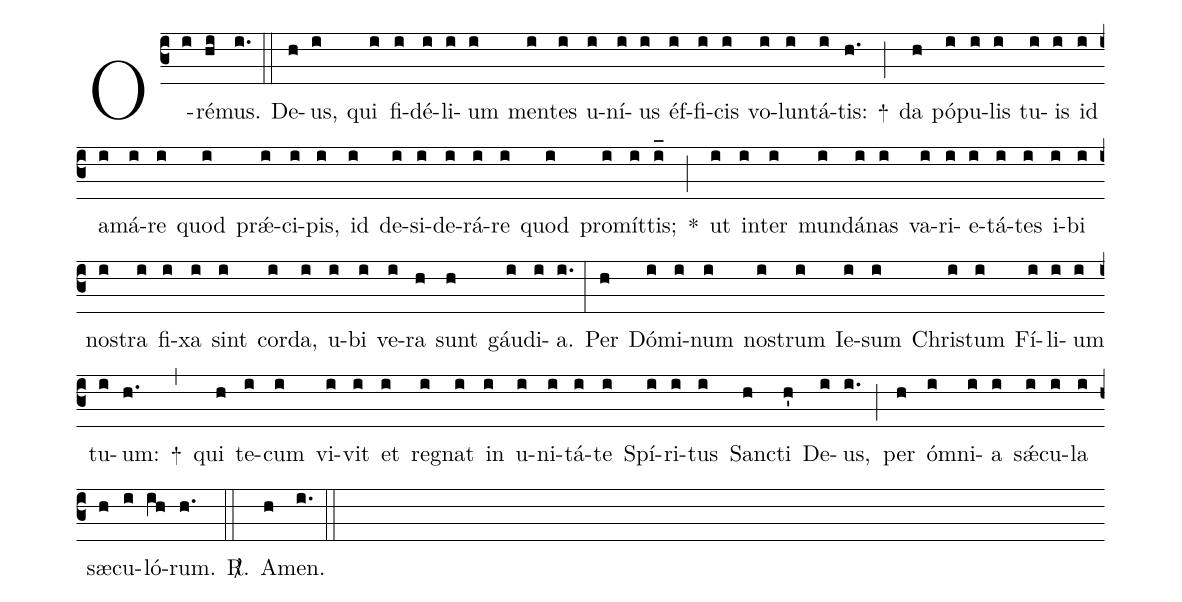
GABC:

%%
(c3)
O(i)ré(hi)mus.(i.) (::)

De(h)us,(i) qui(i) fi(i)dé(i)li(i)um(i) men(i)tes(i) u(i)ní(i)us(i) éf(i)fi(i)cis(i) vo(i)lun(i)tá(i)tis:(h.) +(;)
da(h) pó(i)pu(i)lis(i) tu(i)is(i) id(i) a(i)má(i)re(i) quod(i) prǽ(i)ci(i)pis,(i) id(i) de(i)si(i)de(i)rá(i)re(i) quod(i) pro(i)mít(i)tis;(i_) *(;)
ut(i) in(i)ter(i) mun(i)dá(i)nas(i) va(i)ri(i)e(i)tá(i)tes(i) i(i)bi(i) nos(i)tra(i) fi(i)xa(i) sint(i) cor(i)da,(i) u(i)bi(i) ve(i)ra(h) sunt(h) gáu(i)di(i)a.(i.) (:)

Per(h) Dó(i)mi(i)num(i) nos(i)trum(i) Ie(i)sum(i) Chris(i)tum(i) Fí(i)li(i)um(i) tu(i)um:(h.) +(,)
qui(h) te(i)cum(i) vi(i)vit(i) et(i) reg(i)nat(i) in(i) u(i)ni(i)tá(i)te(i) Spí(i)ri(i)tus(i) San(h)cti(h') De(i)us,(i.) (;)
per(h) óm(i)ni(i)a(i) sǽ(i)cu(i)la(i) sæ(h)cu(i)ló(ih)rum.(h.) <sp>R/</sp>.(::)
A(h)men.(i.) (::)
